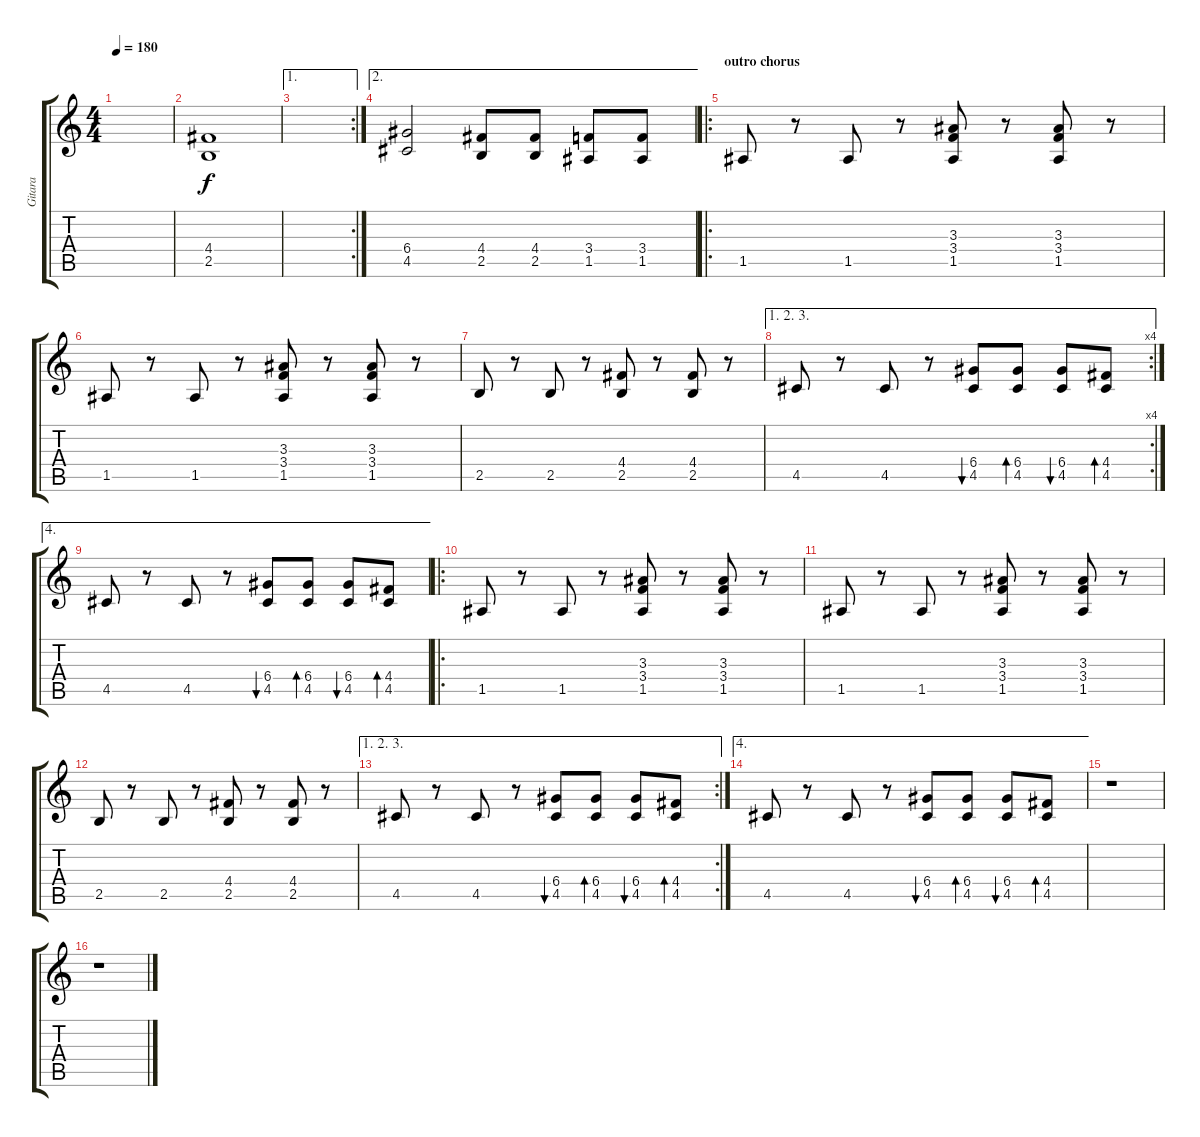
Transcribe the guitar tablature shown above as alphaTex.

\track ("Gitara" "Gitara") {instrument distortionguitar}
\staff {score tabs}
\tuning (E4 B3 G3 D3 A2 E2) {hide}
\ts (4 4)
\tempo 180
\clef g2
\ks c
|
(4.4 2.5).1 |
\ae 1
\rc 2
|
\ae 2
(6.4 4.5).2 (4.4 2.5).8 (4.4 2.5).8 (3.4 1.5).8 (3.4 1.5).8 |
\ro
\section ("" "outro chorus")
1.5.8 r.8 1.5.8 r.8 (3.3 3.4 1.5).8 r.8 (3.3 3.4 1.5).8 r.8 |
1.5.8 r.8 1.5.8 r.8 (3.3 3.4 1.5).8 r.8 (3.3 3.4 1.5).8 r.8 |
2.5.8 r.8 2.5.8 r.8 (4.4 2.5).8 r.8 (4.4 2.5).8 r.8 |
\ae (1 2 3)
\rc 4
4.5.8 r.8 4.5.8 r.8 (6.4 4.5).8{bu 240} (6.4 4.5).8{bd 240} (6.4 4.5).8{bu 240} (4.4 4.5).8{bd 240} |
\ae 4
4.5.8 r.8 4.5.8 r.8 (6.4 4.5).8{bu 240} (6.4 4.5).8{bd 240} (6.4 4.5).8{bu 240} (4.4 4.5).8{bd 240} |
\ro
1.5.8 r.8 1.5.8 r.8 (3.3 3.4 1.5).8 r.8 (3.3 3.4 1.5).8 r.8 |
1.5.8 r.8 1.5.8 r.8 (3.3 3.4 1.5).8 r.8 (3.3 3.4 1.5).8 r.8 |
2.5.8 r.8 2.5.8 r.8 (4.4 2.5).8 r.8 (4.4 2.5).8 r.8 |
\ae (1 2 3)
\rc 2
4.5.8 r.8 4.5.8 r.8 (6.4 4.5).8{bu 240} (6.4 4.5).8{bd 240} (6.4 4.5).8{bu 240} (4.4 4.5).8{bd 240} |
\ae 4
4.5.8 r.8 4.5.8 r.8 (6.4 4.5).8{bu 240} (6.4 4.5).8{bd 240} (6.4 4.5).8{bu 240} (4.4 4.5).8{bd 240} |
r.1 |
r.1
